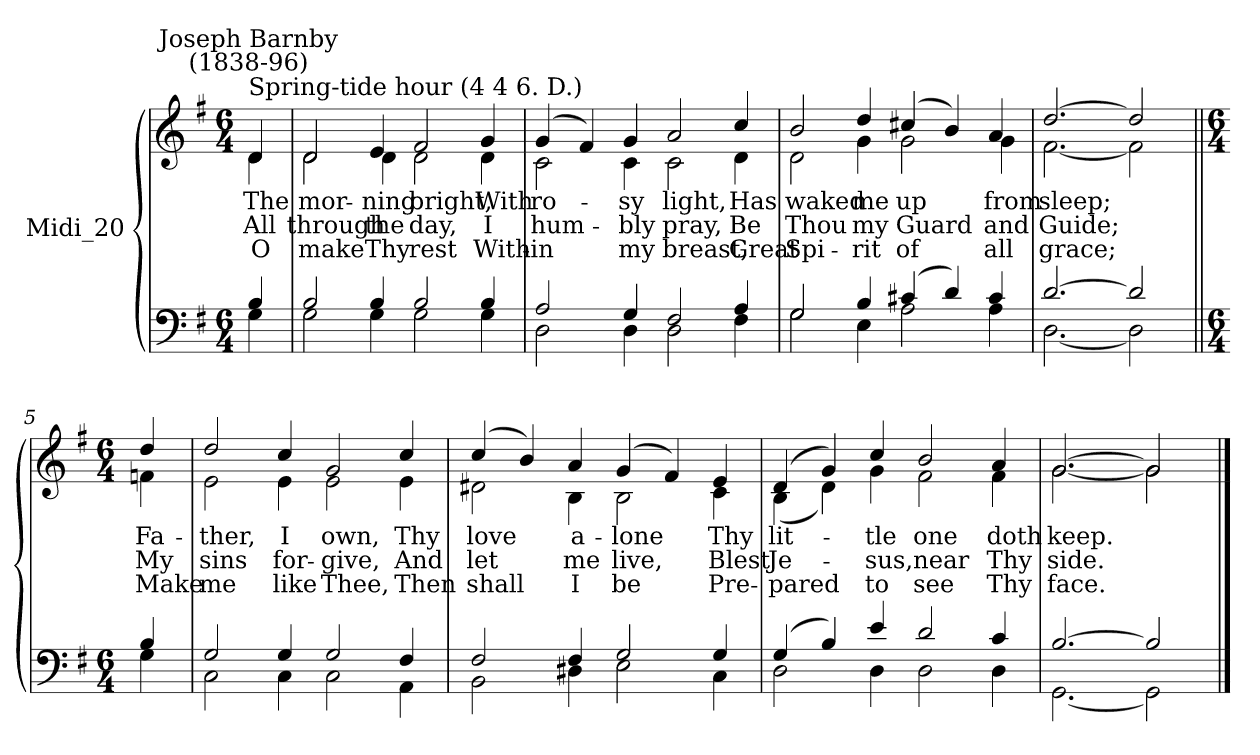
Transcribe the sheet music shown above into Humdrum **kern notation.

**kern	**kern	**text	**text	**text
*part2	*part1	*part1	*part1	*part1
*staff2	*staff1	*staff1	*staff1	*staff1
*I"Midi_20	*I"Midi_20	*	*	*
*clefF4	*clefG2	*	*	*
*k[f#]	*k[f#]	*	*	*
*G:	*G:	*	*	*
*M6/4	*M6/4	*	*	*
=	=	=	=	=
*^	*^	*	*	*
!	!	!LO:TX:a:t=Spring-tide hour (4 4 6. D.)	!	!	!	!
!	!	!LO:TX:a:cj:t=Joseph Barnby\n(1838-96)	!	!	!	!
!	!	!	!	!LO:LY:b	!LO:LY:b	!LO:LY:b
4B/	4G\	4d/	4d\	The	All	O
=1	=1	=1	=1	=1	=1	=1
!	!	!	!	!LO:LY:b	!LO:LY:b	!LO:LY:b
2B/	2G\	2d/	2d\	mor-	-through	make
!	!	!	!	!LO:LY:b	!LO:LY:b	!LO:LY:b
4B/	4G\	4e/	4d\	ning	the	Thy
!	!	!	!	!LO:LY:b	!LO:LY:b	!LO:LY:b
2B/	2G\	2f#/	2d\	bright,	day,	rest
!	!	!	!	!LO:LY:b	!LO:LY:b	!LO:LY:b
4B/	4G\	4g/	4d\	With	I	With-
=2	=2	=2	=2	=2	=2	=2
!	!	!	!	!LO:LY:b	!LO:LY:b	!LO:LY:b
2A/	2D\	(>4g/	2c\	-ro-	-hum-	-in
.	.	4f#/)	.	.	.	.
!	!	!	!	!LO:LY:b	!LO:LY:b	!LO:LY:b
4G/	4D\	4g/	4c\	sy	bly	my
!	!	!	!	!LO:LY:b	!LO:LY:b	!LO:LY:b
2F#/	2D\	2a/	2c\	light,	pray,	breast,
!	!	!	!	!LO:LY:b	!LO:LY:b	!LO:LY:b
4A/	4F#\	4cc/	4d\	Has	Be	Great
=3	=3	=3	=3	=3	=3	=3
!	!	!	!	!LO:LY:b	!LO:LY:b	!LO:LY:b
2G/	2G\	2b/	2d\	waked	Thou	Spi-
!	!	!	!	!LO:LY:b	!LO:LY:b	!LO:LY:b
4B/	4E\	4dd/	4g\	-me	my	rit
!	!	!	!	!LO:LY:b	!LO:LY:b	!LO:LY:b
(>4c#X/	2A\	(>4cc#X/	2g\	up	Guard	of
4d/)	.	4b/)	.	.	.	.
!	!	!	!	!LO:LY:b	!LO:LY:b	!LO:LY:b
4c#/	4A\	4a/	4g\	from	and	all
=4	=4	=4	=4	=4	=4	=4
!	!	!	!	!LO:LY:b	!LO:LY:b	!LO:LY:b
[2.d/	[2.D\	[2.dd/	[2.f#\	sleep;	Guide;	grace;
2d/]	2D\]	2dd/]	2f#\]	.	.	.
!!LO:LB:g=z	!!
=5||	=5||	=5||	=5||	=5||	=5||	=5||
*M6/4	*	*M6/4	*	*	*	*
!	!	!	!	!LO:LY:b	!LO:LY:b	!LO:LY:b
4B/	4G\	4dd/	4fn\	Fa-	-My	Make
=6	=6	=6	=6	=6	=6	=6
!	!	!	!	!LO:LY:b	!LO:LY:b	!LO:LY:b
2G/	2C\	2dd/	2e\	ther,	sins	me
!	!	!	!	!LO:LY:b	!LO:LY:b	!LO:LY:b
4G/	4C\	4cc/	4e\	I	for-	-like
!	!	!	!	!LO:LY:b	!LO:LY:b	!LO:LY:b
2G/	2C\	2g/	2e\	own,	give,	Thee,
!	!	!	!	!LO:LY:b	!LO:LY:b	!LO:LY:b
4F#/	4AA\	4cc/	4e\	Thy	And	Then
=7	=7	=7	=7	=7	=7	=7
!	!	!	!	!LO:LY:b	!LO:LY:b	!LO:LY:b
2F#/	2BB\	(>4cc/	2d#X\	love	let	shall
.	.	4b/)	.	.	.	.
!	!	!	!	!LO:LY:b	!LO:LY:b	!LO:LY:b
4F#/	4D#X\	4a/	4B\	a-	-me	I
!	!	!	!	!LO:LY:b	!LO:LY:b	!LO:LY:b
2G/	2E\	(>4g/	2B\	lone	live,	be
.	.	4f#/)	.	.	.	.
!	!	!	!	!LO:LY:b	!LO:LY:b	!LO:LY:b
4G/	4C\	4e/	4c\	Thy	Blest	Pre-
=8	=8	=8	=8	=8	=8	=8
!	!	!	!	!LO:LY:b	!LO:LY:b	!LO:LY:b
(>4G/	2D\	(>4d/	(<4B\	-lit-	Je-	pared
4B/)	.	4g/)	4d\)	.	.	.
!	!	!	!	!LO:LY:b	!LO:LY:b	!LO:LY:b
4e/	4D\	4cc/	4g\	tle	sus,	to
!	!	!	!	!LO:LY:b	!LO:LY:b	!LO:LY:b
2d/	2D\	2b/	2f#\	one	near	see
!	!	!	!	!LO:LY:b	!LO:LY:b	!LO:LY:b
4c/	4D\	4a/	4f#\	doth	Thy	Thy
=9	=9	=9	=9	=9	=9	=9
!	!	!	!	!LO:LY:b	!LO:LY:b	!LO:LY:b
[2.B/	[2.GG\	[2.g/	[2.g\	keep.	side.	face.
2B/]	2GG\]	2g/]	2g\]	.	.	.
*v	*v	*	*	*	*	*
*	*v	*v	*	*	*
==	==	==	==	==
*-	*-	*-	*-	*-
